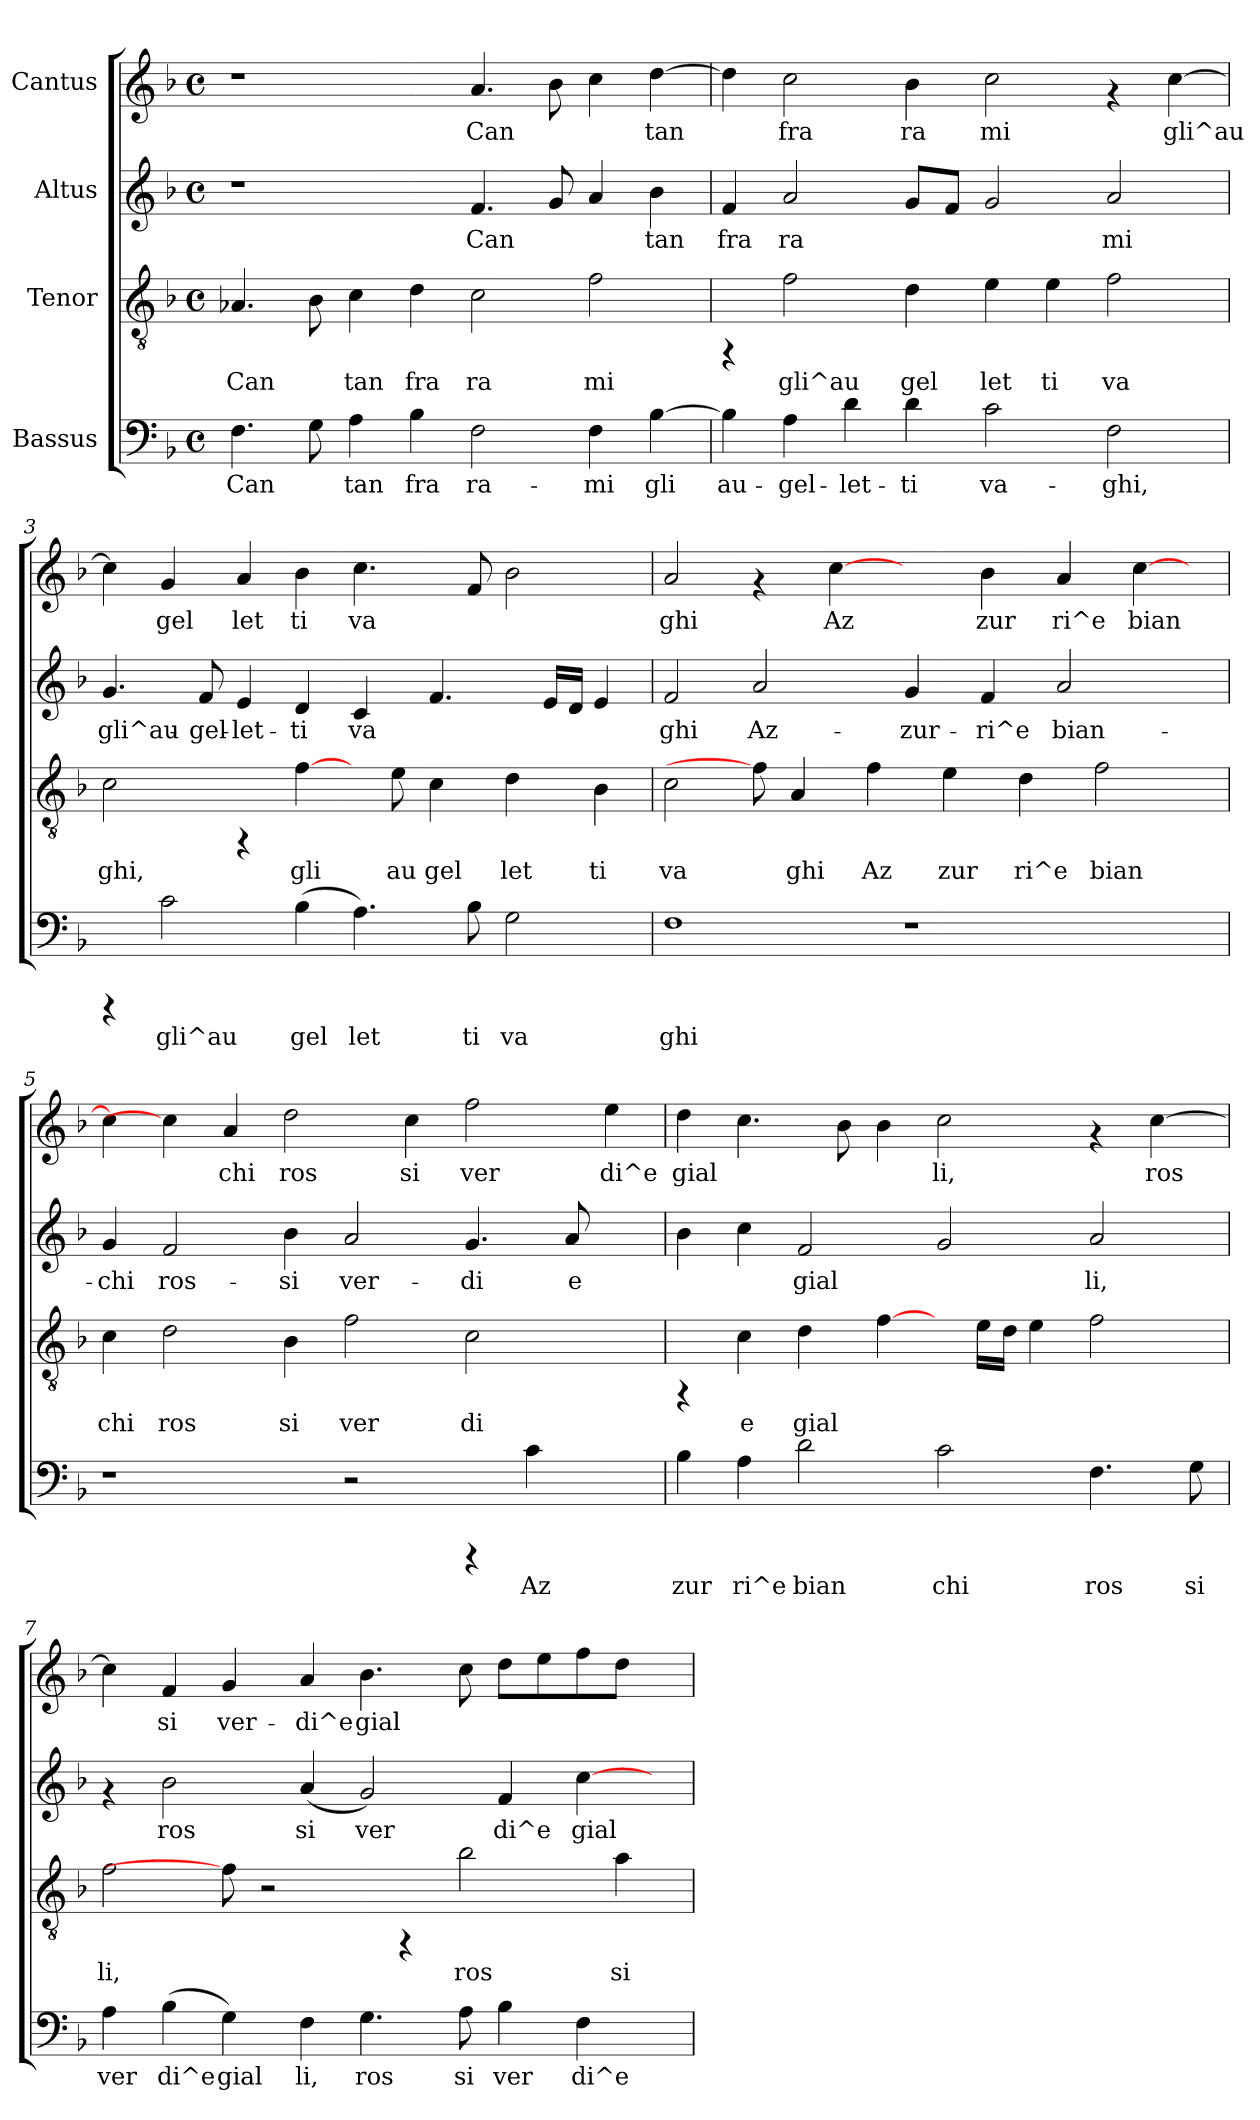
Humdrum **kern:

**kern	**text	**kern	**text	**kern	**text	**kern	**text
*part4	*part4	*part3	*part3	*part2	*part2	*part1	*part1
*staff4	*staff4	*staff3	*staff3	*staff2	*staff2	*staff1	*staff1
*I"Bassus	*	*I"Tenor	*	*I"Altus	*	*I"Cantus	*
!!LO:PB:g=z
*stria5	*	*stria5	*	*stria5	*	*stria5	*
*clefF4	*	*clefGv2	*	*clefG2	*	*clefG2	*
*k[b-]	*	*k[b-]	*	*k[b-]	*	*k[b-]	*
*F:	*	*F:	*	*F:	*	*F:	*
*M4/4	*	*M4/4	*	*M4/4	*	*M4/4	*
*met(c)	*	*met(c)	*	*met(c)	*	*met(c)	*
=1	=1	=1	=1	=1	=1	=1	=1
!	!LO:LY:b	!	!LO:LY:b	!	!	!	!
4.F\	Can-	4.A-X/	Can	1r	.	1r	.
!	!LO:LY:b	!	!LO:LY:b	!	!	!	!
8G\	--	8B-\	.	.	.	.	.
!	!LO:LY:b	!	!LO:LY:b	!	!	!	!
4A\	-tan	4c\	tan	.	.	.	.
!	!LO:LY:b	!	!LO:LY:b	!	!	!	!
4B-\	fra	4d\	fra	.	.	.	.
!	!LO:LY:b	!	!LO:LY:b	!	!LO:LY:b	!	!LO:LY:b
2F\	ra-	2c\	ra	4.f/	Can	4.a/	Can
!	!	!	!	!	!LO:LY:b	!	!LO:LY:b
.	.	.	.	8g/	.	8b-\	.
!	!LO:LY:b	!	!LO:LY:b	!	!LO:LY:b	!	!LO:LY:b
4F\	-mi	2f\	mi	4a/	.	4cc\	.
!	!LO:LY:b	!	!	!	!LO:LY:b	!	!LO:LY:b
[>4B-\	gli	.	.	4b-\	tan	[>4dd\	tan
=2	=2	=2	=2	=2	=2	=2	=2
!	!LO:LY:b	!	!	!	!LO:LY:b	!	!LO:LY:b
4B-\]	au-	4rFF	.	4f/	fra	4dd\]	.
!	!LO:LY:b	!	!LO:LY:b	!	!LO:LY:b	!	!LO:LY:b
4A\	-gel-	2f\	gli^au	2a/	ra	2cc\	fra
!	!LO:LY:b	!	!	!	!	!	!
4d\	-let-	.	.	.	.	.	.
!	!LO:LY:b	!	!LO:LY:b	!	!LO:LY:b	!	!LO:LY:b
4d\	-ti	4d\	gel	8g/L	.	4b-\	ra
!	!	!	!	!	!LO:LY:b	!	!
.	.	.	.	8f/J	.	.	.
!	!LO:LY:b	!	!LO:LY:b	!	!LO:LY:b	!	!LO:LY:b
2c\	va-	4e\	let	2g/	.	2cc\	mi
!	!	!	!LO:LY:b	!	!	!	!
.	.	4e\	ti	.	.	.	.
!	!LO:LY:b	!	!LO:LY:b	!	!LO:LY:b	!	!
2F\	-ghi,	2f\	va	2a/	mi	4rf	.
!	!	!	!	!	!	!	!LO:LY:b
.	.	.	.	.	.	[<4cc\	gli^au
!!LO:LB:g=z
=3	=3	=3	=3	=3	=3	=3	=3
!	!	!	!LO:LY:b	!	!LO:LY:b	!	!LO:LY:b
4rCCC	.	2c\	ghi,	4.g/	gli^au-	4cc\]	.
!	!LO:LY:b	!	!	!	!	!	!LO:LY:b
2c\	gli^au	.	.	.	.	4g/	gel
!	!	!	!	!	!LO:LY:b	!	!
.	.	.	.	8f/	-gel-	.	.
!	!	!	!	!	!LO:LY:b	!	!LO:LY:b
.	.	4rFF	.	4e/	-let-	4a/	let
!	!LO:LY:b	!	!LO:LY:b	!	!LO:LY:b	!	!LO:LY:b
(>4B-\	gel	[4f\	gli	4d/	-ti	4b-\	ti
!	!LO:LY:b	!	!	!	!LO:LY:b	!	!LO:LY:b
4.A\)	let	8ryy	.	4c/	va-	4.cc\	va
!	!	!	!LO:LY:b	!	!	!	!
.	.	8e\	au	.	.	.	.
!	!	!	!LO:LY:b	!	!LO:LY:b	!	!
.	.	4c\	gel	4.f/	--	.	.
!	!LO:LY:b	!	!	!	!	!	!LO:LY:b
8B-\	ti	.	.	.	.	8f/	.
!	!LO:LY:b	!	!LO:LY:b	!	!	!	!LO:LY:b
2G\	va	4d\	let	.	.	2b-\	.
!	!	!	!	!	!LO:LY:b	!	!
.	.	.	.	16e/L	--	.	.
!	!	!	!	!	!LO:LY:b	!	!
.	.	.	.	16d/J	--	.	.
!	!	!	!LO:LY:b	!	!LO:LY:b	!	!
.	.	4B-\	ti	4e/	--	.	.
=4	=4	=4	=4	=4	=4	=4	=4
!	!LO:LY:b	!	!LO:LY:b	!	!LO:LY:b	!	!LO:LY:b
1F	ghi	2c\	va	2f/	-ghi	2a/	ghi
!	!	!	!	!	!LO:LY:b	!	!
.	.	8f\]	.	2a/	Az-	4rf	.
!	!	!	!LO:LY:b	!	!	!	!
.	.	4A/	ghi	.	.	.	.
!	!	!	!	!	!	!	!LO:LY:b
.	.	.	.	.	.	[4cc\	Az
!	!	!	!LO:LY:b	!	!	!	!
.	.	4f\	Az	.	.	.	.
!	!	!	!	!	!LO:LY:b	!	!
1r	.	.	.	4g/	-zur-	4ryy	.
!	!	!	!LO:LY:b	!	!	!	!
.	.	4e\	zur	.	.	.	.
!	!	!	!	!	!LO:LY:b	!	!LO:LY:b
.	.	.	.	4f/	-ri^e	4b-\	zur
!	!	!	!LO:LY:b	!	!	!	!
.	.	4d\	ri^e	.	.	.	.
!	!	!	!	!	!LO:LY:b	!	!LO:LY:b
.	.	.	.	2a/	bian-	4a/	ri^e
!	!	!	!LO:LY:b	!	!	!	!
.	.	2f\	bian	.	.	.	.
!	!	!	!	!	!	!	!LO:LY:b
.	.	.	.	.	.	[>4cc\	bian
8ryy	.	.	.	8ryy	.	8ryy	.
=5	=5	=5	=5	=5	=5	=5	=5
!	!	!	!LO:LY:b	!	!LO:LY:b	!	!LO:LY:b
1r	.	4c\	chi	4g/	-chi	4cc>\]	.
!	!	!	!LO:LY:b	!	!LO:LY:b	!	!
.	.	2d\	ros	2f/	ros-	4cc\]	.
!	!	!	!	!	!	!	!LO:LY:b
.	.	.	.	.	.	4a/	chi
!	!	!	!LO:LY:b	!	!LO:LY:b	!	!LO:LY:b
.	.	4B-\	si	4b-\	-si	2dd\	ros
!	!	!	!LO:LY:b	!	!LO:LY:b	!	!
2r	.	2f\	ver	2a/	ver-	.	.
!	!	!	!	!	!	!	!LO:LY:b
.	.	.	.	.	.	4cc\	si
!	!	!	!LO:LY:b	!	!LO:LY:b	!	!LO:LY:b
4rCCC	.	2c\	di	4.g/	-di	2ff\	ver
!	!LO:LY:b	!	!	!	!	!	!
4c\	Az	.	.	.	.	.	.
!	!	!	!	!	!LO:LY:b	!	!
.	.	.	.	8a/	e	.	.
!	!	!	!	!	!	!	!LO:LY:b
4ryy	.	4ryy	.	4ryy	.	4ee\	di^e
=6	=6	=6	=6	=6	=6	=6	=6
!	!LO:LY:b	!	!	!	!LO:LY:b	!	!LO:LY:b
4B-\	zur	4rFF	.	4b-\	.	4dd\	gial
!	!LO:LY:b	!	!LO:LY:b	!	!LO:LY:b	!	!LO:LY:b
4A\	ri^e	4c\	e	4cc\	.	4.cc\	.
!	!LO:LY:b	!	!LO:LY:b	!	!LO:LY:b	!	!
2d\	bian	4d\	gial	2f/	gial-	.	.
!	!	!	!	!	!	!	!LO:LY:b
.	.	.	.	.	.	8b-\	.
!	!	!	!LO:LY:b	!	!	!	!LO:LY:b
.	.	[4f\	.	.	.	4b-\	.
!	!LO:LY:b	!	!	!	!LO:LY:b	!	!LO:LY:b
2c\	chi	8ryy	.	2g/	--	2cc\	li,
!	!	!	!LO:LY:b	!	!	!	!
.	.	16e\L	.	.	.	.	.
!	!	!	!LO:LY:b	!	!	!	!
.	.	16d\J	.	.	.	.	.
!	!	!	!LO:LY:b	!	!	!	!
.	.	4e\	.	.	.	.	.
!	!LO:LY:b	!	!LO:LY:b	!	!LO:LY:b	!	!
4.F\	ros	2f\	.	2a/	-li,	4rf	.
!	!	!	!	!	!	!	!LO:LY:b
.	.	.	.	.	.	[<4cc\	ros
!	!LO:LY:b	!	!	!	!	!	!
8G\	si	.	.	.	.	.	.
!!LO:PB:g=z
=7	=7	=7	=7	=7	=7	=7	=7
!	!LO:LY:b	!	!LO:LY:b	!	!	!	!LO:LY:b
4A\	ver	2f\	li,	4rf	.	4cc\]	.
!	!LO:LY:b	!	!	!	!LO:LY:b	!	!LO:LY:b
(<4B-\	di^e	.	.	2b-\	ros	4f/	si
!	!LO:LY:b	!	!	!	!	!	!LO:LY:b
4G\)	gial	8f\]	.	.	.	4g/	ver-
.	.	2r	.	.	.	.	.
!	!LO:LY:b	!	!	!	!LO:LY:b	!	!LO:LY:b
4F\	li,	.	.	(>4a/	si	4a/	-di^e
!	!LO:LY:b	!	!	!	!LO:LY:b	!	!LO:LY:b
4.G\	ros	.	.	2g/)	ver	4.b-\	gial-
.	.	4rFF	.	.	.	.	.
!	!LO:LY:b	!	!LO:LY:b	!	!	!	!LO:LY:b
8A\	si	2b-\	ros	.	.	8cc\	--
!	!LO:LY:b	!	!	!	!LO:LY:b	!	!LO:LY:b
4B-\	ver	.	.	4f/	di^e	8dd\L	--
!	!	!	!	!	!	!	!LO:LY:b
.	.	.	.	.	.	8ee\	--
!	!LO:LY:b	!	!	!	!LO:LY:b	!	!LO:LY:b
4F\	di^e	.	.	[>4cc\	gial	8ff\	--
!	!	!	!LO:LY:b	!	!	!	!LO:LY:b
.	.	4a\	si	.	.	8dd\J	--
8ryy	.	.	.	8ryy	.	8ryy	.
=	=	=	=	=	=	=	=
*-	*-	*-	*-	*-	*-	*-	*-
